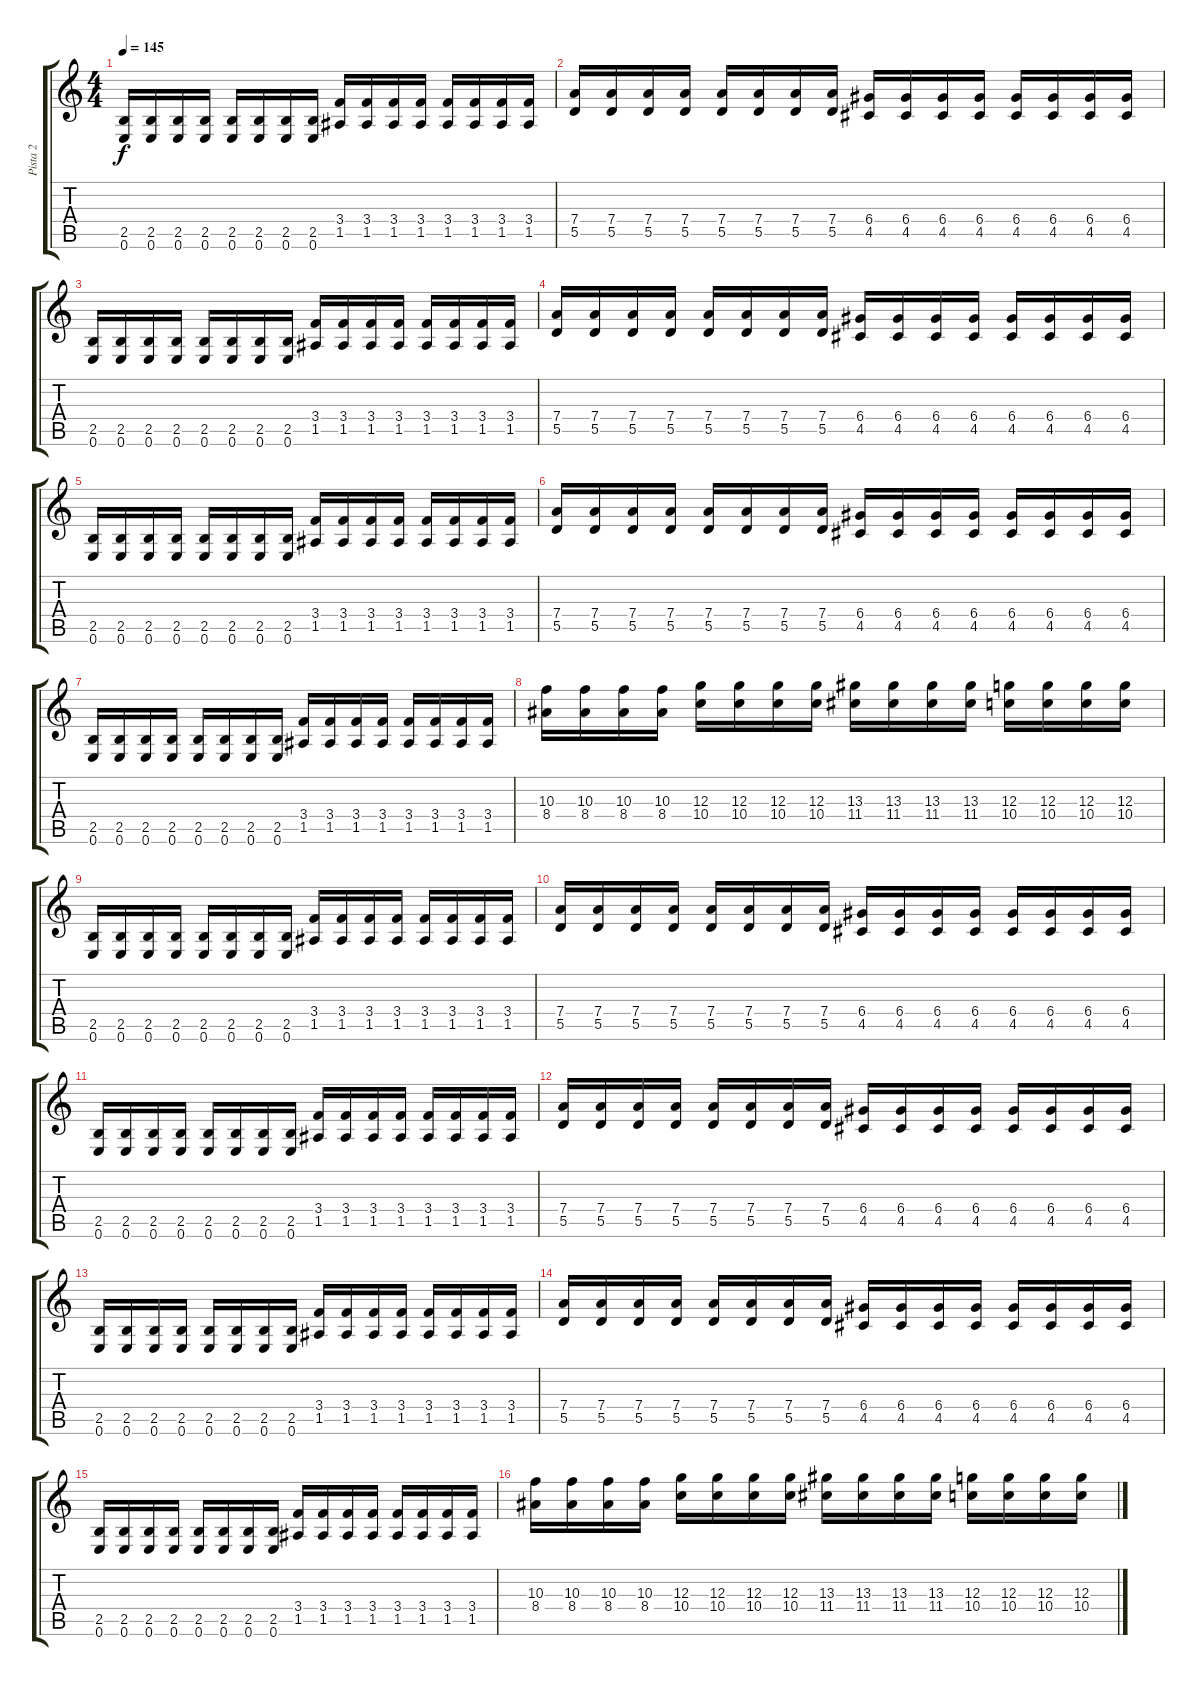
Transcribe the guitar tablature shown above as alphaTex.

\track ("Pista 2" "Pista 2") {instrument distortionguitar}
\staff {score tabs}
\tuning (E4 B3 G3 D3 A2 E2) {hide}
\ts (4 4)
\tempo 145
\clef g2
\ks c
(2.5 0.6).16{dy f} (2.5 0.6).16 (2.5 0.6).16 (2.5 0.6).16 (2.5 0.6).16 (2.5 0.6).16 (2.5 0.6).16 (2.5 0.6).16 (3.4 1.5).16 (3.4 1.5).16 (3.4 1.5).16 (3.4 1.5).16 (3.4 1.5).16 (3.4 1.5).16 (3.4 1.5).16 (3.4 1.5).16 |
(7.4 5.5).16 (7.4 5.5).16 (7.4 5.5).16 (7.4 5.5).16 (7.4 5.5).16 (7.4 5.5).16 (7.4 5.5).16 (7.4 5.5).16 (6.4 4.5).16 (6.4 4.5).16 (6.4 4.5).16 (6.4 4.5).16 (6.4 4.5).16 (6.4 4.5).16 (6.4 4.5).16 (6.4 4.5).16 |
(2.5 0.6).16 (2.5 0.6).16 (2.5 0.6).16 (2.5 0.6).16 (2.5 0.6).16 (2.5 0.6).16 (2.5 0.6).16 (2.5 0.6).16 (3.4 1.5).16 (3.4 1.5).16 (3.4 1.5).16 (3.4 1.5).16 (3.4 1.5).16 (3.4 1.5).16 (3.4 1.5).16 (3.4 1.5).16 |
(7.4 5.5).16 (7.4 5.5).16 (7.4 5.5).16 (7.4 5.5).16 (7.4 5.5).16 (7.4 5.5).16 (7.4 5.5).16 (7.4 5.5).16 (6.4 4.5).16 (6.4 4.5).16 (6.4 4.5).16 (6.4 4.5).16 (6.4 4.5).16 (6.4 4.5).16 (6.4 4.5).16 (6.4 4.5).16 |
(2.5 0.6).16 (2.5 0.6).16 (2.5 0.6).16 (2.5 0.6).16 (2.5 0.6).16 (2.5 0.6).16 (2.5 0.6).16 (2.5 0.6).16 (3.4 1.5).16 (3.4 1.5).16 (3.4 1.5).16 (3.4 1.5).16 (3.4 1.5).16 (3.4 1.5).16 (3.4 1.5).16 (3.4 1.5).16 |
(7.4 5.5).16 (7.4 5.5).16 (7.4 5.5).16 (7.4 5.5).16 (7.4 5.5).16 (7.4 5.5).16 (7.4 5.5).16 (7.4 5.5).16 (6.4 4.5).16 (6.4 4.5).16 (6.4 4.5).16 (6.4 4.5).16 (6.4 4.5).16 (6.4 4.5).16 (6.4 4.5).16 (6.4 4.5).16 |
(2.5 0.6).16 (2.5 0.6).16 (2.5 0.6).16 (2.5 0.6).16 (2.5 0.6).16 (2.5 0.6).16 (2.5 0.6).16 (2.5 0.6).16 (3.4 1.5).16 (3.4 1.5).16 (3.4 1.5).16 (3.4 1.5).16 (3.4 1.5).16 (3.4 1.5).16 (3.4 1.5).16 (3.4 1.5).16 |
(10.3 8.4).16 (10.3 8.4).16 (10.3 8.4).16 (10.3 8.4).16 (12.3 10.4).16 (12.3 10.4).16 (12.3 10.4).16 (12.3 10.4).16 (13.3 11.4).16 (13.3 11.4).16 (13.3 11.4).16 (13.3 11.4).16 (12.3 10.4).16 (12.3 10.4).16 (12.3 10.4).16 (12.3 10.4).16 |
(2.5 0.6).16 (2.5 0.6).16 (2.5 0.6).16 (2.5 0.6).16 (2.5 0.6).16 (2.5 0.6).16 (2.5 0.6).16 (2.5 0.6).16 (3.4 1.5).16 (3.4 1.5).16 (3.4 1.5).16 (3.4 1.5).16 (3.4 1.5).16 (3.4 1.5).16 (3.4 1.5).16 (3.4 1.5).16 |
(7.4 5.5).16 (7.4 5.5).16 (7.4 5.5).16 (7.4 5.5).16 (7.4 5.5).16 (7.4 5.5).16 (7.4 5.5).16 (7.4 5.5).16 (6.4 4.5).16 (6.4 4.5).16 (6.4 4.5).16 (6.4 4.5).16 (6.4 4.5).16 (6.4 4.5).16 (6.4 4.5).16 (6.4 4.5).16 |
(2.5 0.6).16 (2.5 0.6).16 (2.5 0.6).16 (2.5 0.6).16 (2.5 0.6).16 (2.5 0.6).16 (2.5 0.6).16 (2.5 0.6).16 (3.4 1.5).16 (3.4 1.5).16 (3.4 1.5).16 (3.4 1.5).16 (3.4 1.5).16 (3.4 1.5).16 (3.4 1.5).16 (3.4 1.5).16 |
(7.4 5.5).16 (7.4 5.5).16 (7.4 5.5).16 (7.4 5.5).16 (7.4 5.5).16 (7.4 5.5).16 (7.4 5.5).16 (7.4 5.5).16 (6.4 4.5).16 (6.4 4.5).16 (6.4 4.5).16 (6.4 4.5).16 (6.4 4.5).16 (6.4 4.5).16 (6.4 4.5).16 (6.4 4.5).16 |
(2.5 0.6).16 (2.5 0.6).16 (2.5 0.6).16 (2.5 0.6).16 (2.5 0.6).16 (2.5 0.6).16 (2.5 0.6).16 (2.5 0.6).16 (3.4 1.5).16 (3.4 1.5).16 (3.4 1.5).16 (3.4 1.5).16 (3.4 1.5).16 (3.4 1.5).16 (3.4 1.5).16 (3.4 1.5).16 |
(7.4 5.5).16 (7.4 5.5).16 (7.4 5.5).16 (7.4 5.5).16 (7.4 5.5).16 (7.4 5.5).16 (7.4 5.5).16 (7.4 5.5).16 (6.4 4.5).16 (6.4 4.5).16 (6.4 4.5).16 (6.4 4.5).16 (6.4 4.5).16 (6.4 4.5).16 (6.4 4.5).16 (6.4 4.5).16 |
(2.5 0.6).16 (2.5 0.6).16 (2.5 0.6).16 (2.5 0.6).16 (2.5 0.6).16 (2.5 0.6).16 (2.5 0.6).16 (2.5 0.6).16 (3.4 1.5).16 (3.4 1.5).16 (3.4 1.5).16 (3.4 1.5).16 (3.4 1.5).16 (3.4 1.5).16 (3.4 1.5).16 (3.4 1.5).16 |
(10.3 8.4).16 (10.3 8.4).16 (10.3 8.4).16 (10.3 8.4).16 (12.3 10.4).16 (12.3 10.4).16 (12.3 10.4).16 (12.3 10.4).16 (13.3 11.4).16 (13.3 11.4).16 (13.3 11.4).16 (13.3 11.4).16 (12.3 10.4).16 (12.3 10.4).16 (12.3 10.4).16 (12.3 10.4).16
